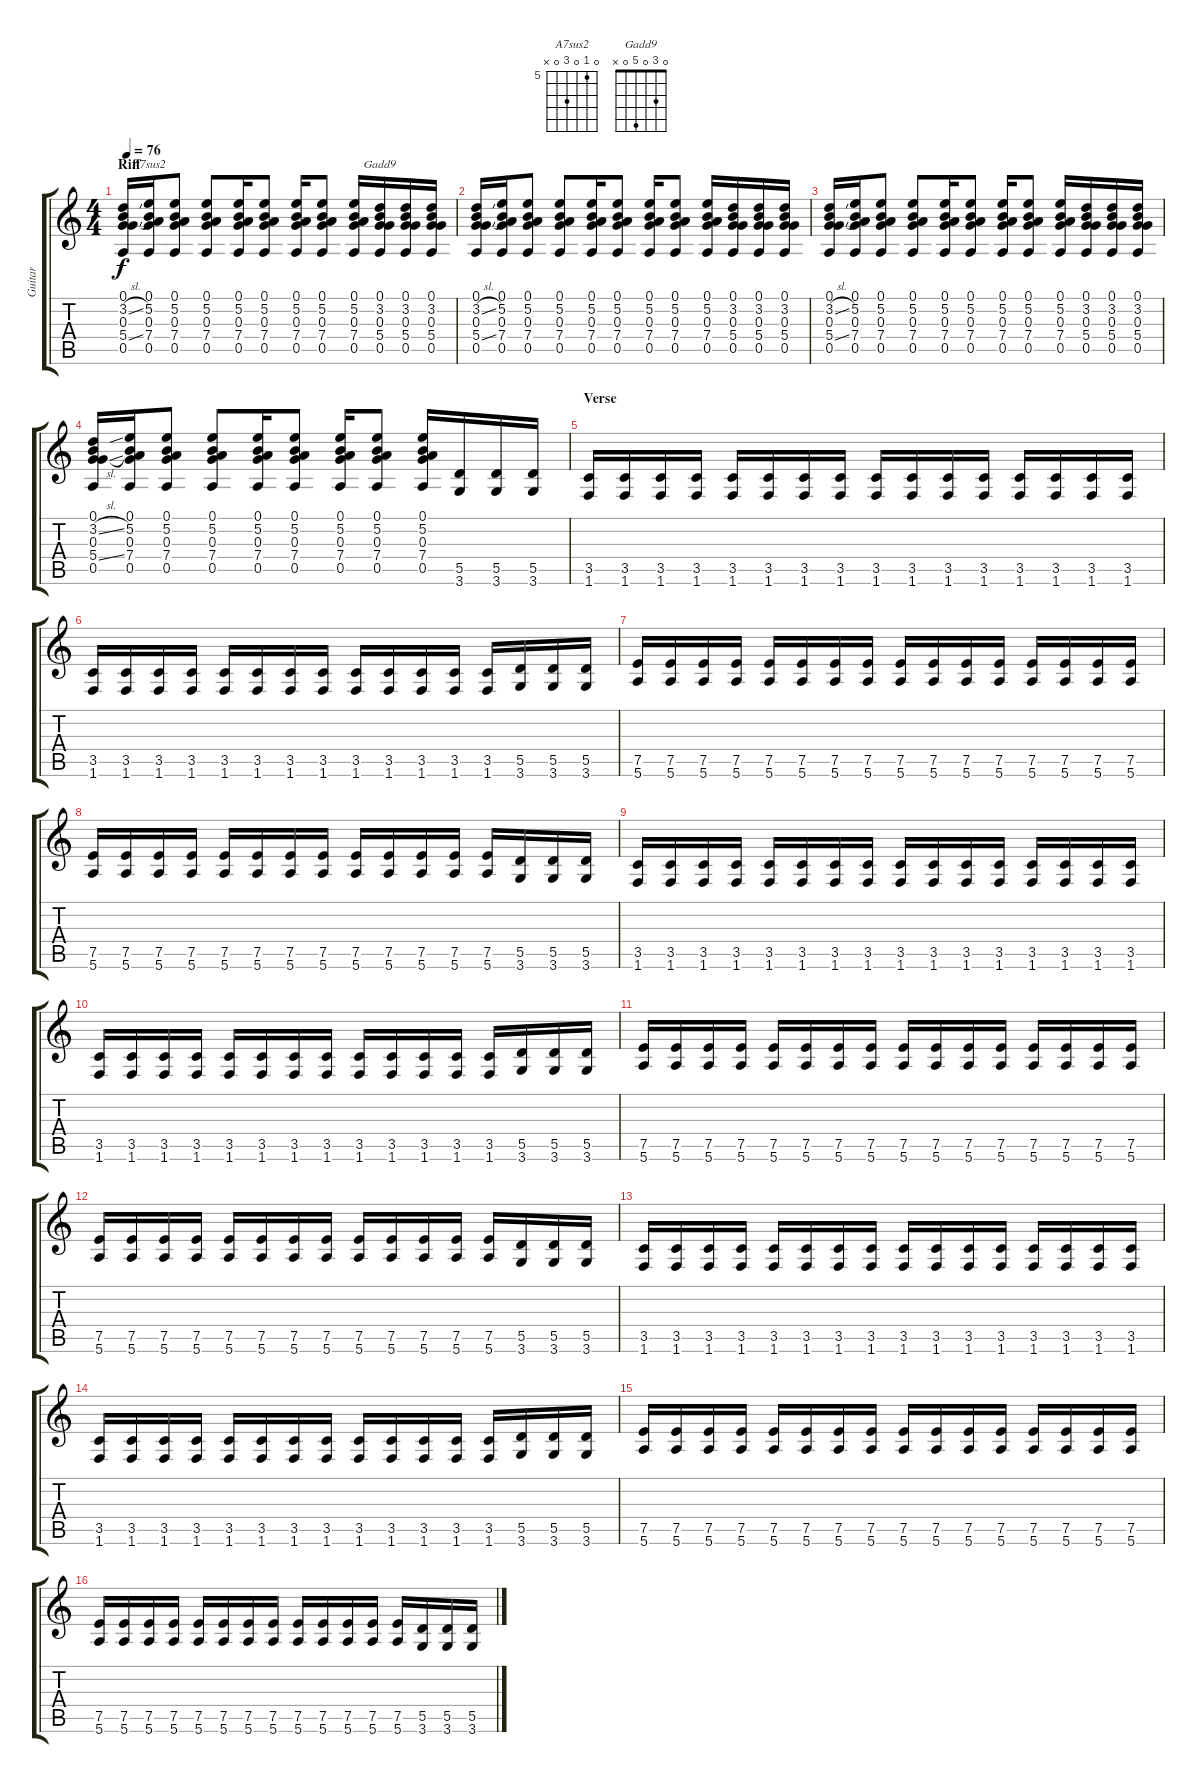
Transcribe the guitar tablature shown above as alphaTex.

\track ("Guitar" "Guitar") {instrument overdrivenguitar}
\staff {score tabs}
\tuning (B3 B3 G3 D3 A2 E2) {hide}
\chord ("A7sus2" 0 5 0 7 0 x) {firstfret 5}
\chord ("Gadd9" 0 3 0 5 0 x)
\ts (4 4)
\section ("" "Riff")
\tempo 76
\clef g2
\ks c
(0.1 3.2{sl} 0.3 5.4{sl} 0.5).16{dy f} (0.1 5.2 0.3 7.4 0.5).16{ch "A7sus2"} (0.1 5.2 0.3 7.4 0.5).8 (0.1 5.2 0.3 7.4 0.5).8 (0.1 5.2 0.3 7.4 0.5).16 (0.1 5.2 0.3 7.4 0.5).8 (0.1 5.2 0.3 7.4 0.5).16 (0.1 5.2 0.3 7.4 0.5).8 (0.1 5.2 0.3 7.4 0.5).16 (0.1 3.2 0.3 5.4 0.5).16{ch "Gadd9"} (0.1 3.2 0.3 5.4 0.5).16 (0.1 3.2 0.3 5.4 0.5).16 |
(0.1 3.2{sl} 0.3 5.4{sl} 0.5).16 (0.1 5.2 0.3 7.4 0.5).16 (0.1 5.2 0.3 7.4 0.5).8 (0.1 5.2 0.3 7.4 0.5).8 (0.1 5.2 0.3 7.4 0.5).16 (0.1 5.2 0.3 7.4 0.5).8 (0.1 5.2 0.3 7.4 0.5).16 (0.1 5.2 0.3 7.4 0.5).8 (0.1 5.2 0.3 7.4 0.5).16 (0.1 3.2 0.3 5.4 0.5).16 (0.1 3.2 0.3 5.4 0.5).16 (0.1 3.2 0.3 5.4 0.5).16 |
(0.1 3.2{sl} 0.3 5.4{sl} 0.5).16 (0.1 5.2 0.3 7.4 0.5).16 (0.1 5.2 0.3 7.4 0.5).8 (0.1 5.2 0.3 7.4 0.5).8 (0.1 5.2 0.3 7.4 0.5).16 (0.1 5.2 0.3 7.4 0.5).8 (0.1 5.2 0.3 7.4 0.5).16 (0.1 5.2 0.3 7.4 0.5).8 (0.1 5.2 0.3 7.4 0.5).16 (0.1 3.2 0.3 5.4 0.5).16 (0.1 3.2 0.3 5.4 0.5).16 (0.1 3.2 0.3 5.4 0.5).16 |
(0.1 3.2{sl} 0.3 5.4{sl} 0.5).16 (0.1 5.2 0.3 7.4 0.5).16 (0.1 5.2 0.3 7.4 0.5).8 (0.1 5.2 0.3 7.4 0.5).8 (0.1 5.2 0.3 7.4 0.5).16 (0.1 5.2 0.3 7.4 0.5).8 (0.1 5.2 0.3 7.4 0.5).16 (0.1 5.2 0.3 7.4 0.5).8 (0.1 5.2 0.3 7.4 0.5).16 (5.5 3.6).16{volume 13 instrument distortionguitar} (5.5 3.6).16 (5.5 3.6).16 |
\section ("" "Verse")
(3.5 1.6).16 (3.5 1.6).16 (3.5 1.6).16 (3.5 1.6).16 (3.5 1.6).16 (3.5 1.6).16 (3.5 1.6).16 (3.5 1.6).16 (3.5 1.6).16 (3.5 1.6).16 (3.5 1.6).16 (3.5 1.6).16 (3.5 1.6).16 (3.5 1.6).16 (3.5 1.6).16 (3.5 1.6).16 |
(3.5 1.6).16 (3.5 1.6).16 (3.5 1.6).16 (3.5 1.6).16 (3.5 1.6).16 (3.5 1.6).16 (3.5 1.6).16 (3.5 1.6).16 (3.5 1.6).16 (3.5 1.6).16 (3.5 1.6).16 (3.5 1.6).16 (3.5 1.6).16 (5.5 3.6).16 (5.5 3.6).16 (5.5 3.6).16 |
(7.5 5.6).16 (7.5 5.6).16 (7.5 5.6).16 (7.5 5.6).16 (7.5 5.6).16 (7.5 5.6).16 (7.5 5.6).16 (7.5 5.6).16 (7.5 5.6).16 (7.5 5.6).16 (7.5 5.6).16 (7.5 5.6).16 (7.5 5.6).16 (7.5 5.6).16 (7.5 5.6).16 (7.5 5.6).16 |
(7.5 5.6).16 (7.5 5.6).16 (7.5 5.6).16 (7.5 5.6).16 (7.5 5.6).16 (7.5 5.6).16 (7.5 5.6).16 (7.5 5.6).16 (7.5 5.6).16 (7.5 5.6).16 (7.5 5.6).16 (7.5 5.6).16 (7.5 5.6).16 (5.5 3.6).16 (5.5 3.6).16 (5.5 3.6).16 |
(3.5 1.6).16 (3.5 1.6).16 (3.5 1.6).16 (3.5 1.6).16 (3.5 1.6).16 (3.5 1.6).16 (3.5 1.6).16 (3.5 1.6).16 (3.5 1.6).16 (3.5 1.6).16 (3.5 1.6).16 (3.5 1.6).16 (3.5 1.6).16 (3.5 1.6).16 (3.5 1.6).16 (3.5 1.6).16 |
(3.5 1.6).16 (3.5 1.6).16 (3.5 1.6).16 (3.5 1.6).16 (3.5 1.6).16 (3.5 1.6).16 (3.5 1.6).16 (3.5 1.6).16 (3.5 1.6).16 (3.5 1.6).16 (3.5 1.6).16 (3.5 1.6).16 (3.5 1.6).16 (5.5 3.6).16 (5.5 3.6).16 (5.5 3.6).16 |
(7.5 5.6).16 (7.5 5.6).16 (7.5 5.6).16 (7.5 5.6).16 (7.5 5.6).16 (7.5 5.6).16 (7.5 5.6).16 (7.5 5.6).16 (7.5 5.6).16 (7.5 5.6).16 (7.5 5.6).16 (7.5 5.6).16 (7.5 5.6).16 (7.5 5.6).16 (7.5 5.6).16 (7.5 5.6).16 |
(7.5 5.6).16 (7.5 5.6).16 (7.5 5.6).16 (7.5 5.6).16 (7.5 5.6).16 (7.5 5.6).16 (7.5 5.6).16 (7.5 5.6).16 (7.5 5.6).16 (7.5 5.6).16 (7.5 5.6).16 (7.5 5.6).16 (7.5 5.6).16 (5.5 3.6).16 (5.5 3.6).16 (5.5 3.6).16 |
(3.5 1.6).16 (3.5 1.6).16 (3.5 1.6).16 (3.5 1.6).16 (3.5 1.6).16 (3.5 1.6).16 (3.5 1.6).16 (3.5 1.6).16 (3.5 1.6).16 (3.5 1.6).16 (3.5 1.6).16 (3.5 1.6).16 (3.5 1.6).16 (3.5 1.6).16 (3.5 1.6).16 (3.5 1.6).16 |
(3.5 1.6).16 (3.5 1.6).16 (3.5 1.6).16 (3.5 1.6).16 (3.5 1.6).16 (3.5 1.6).16 (3.5 1.6).16 (3.5 1.6).16 (3.5 1.6).16 (3.5 1.6).16 (3.5 1.6).16 (3.5 1.6).16 (3.5 1.6).16 (5.5 3.6).16 (5.5 3.6).16 (5.5 3.6).16 |
(7.5 5.6).16 (7.5 5.6).16 (7.5 5.6).16 (7.5 5.6).16 (7.5 5.6).16 (7.5 5.6).16 (7.5 5.6).16 (7.5 5.6).16 (7.5 5.6).16 (7.5 5.6).16 (7.5 5.6).16 (7.5 5.6).16 (7.5 5.6).16 (7.5 5.6).16 (7.5 5.6).16 (7.5 5.6).16 |
(7.5 5.6).16 (7.5 5.6).16 (7.5 5.6).16 (7.5 5.6).16 (7.5 5.6).16 (7.5 5.6).16 (7.5 5.6).16 (7.5 5.6).16 (7.5 5.6).16 (7.5 5.6).16 (7.5 5.6).16 (7.5 5.6).16 (7.5 5.6).16 (5.5 3.6).16 (5.5 3.6).16 (5.5 3.6).16
